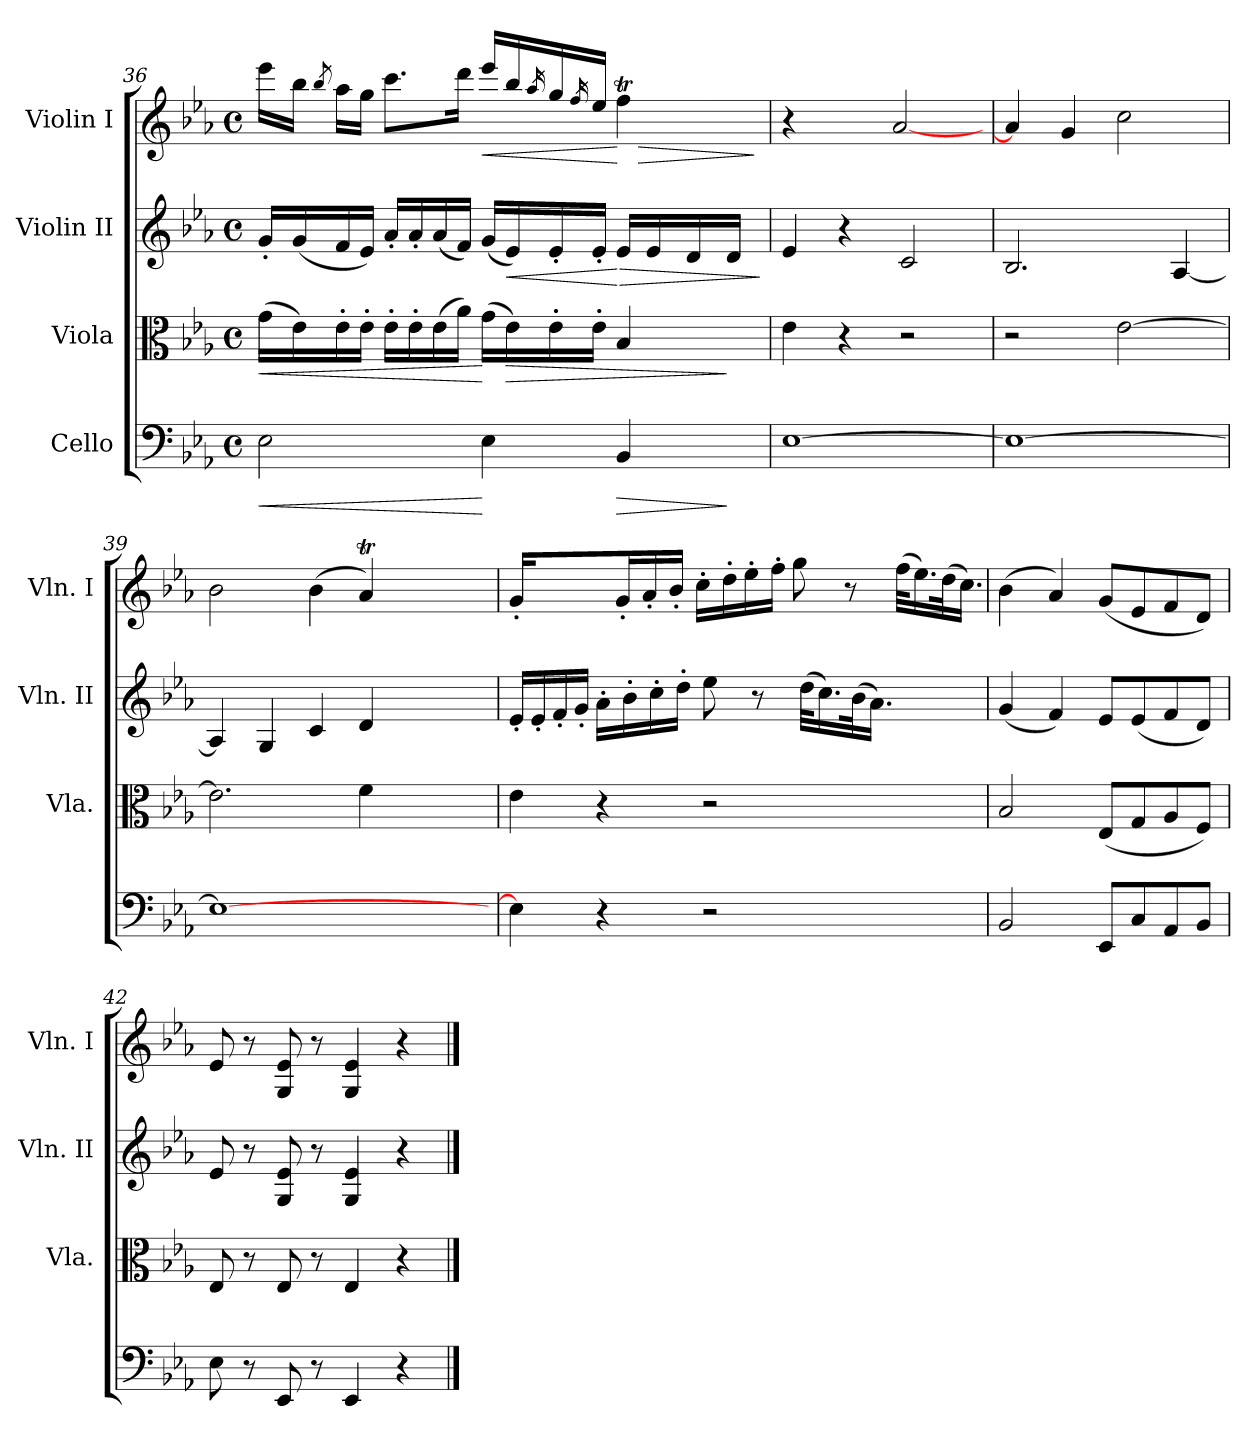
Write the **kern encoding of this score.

**kern	**dynam	**kern	**dynam	**kern	**dynam	**kern	**dynam
*part4	*part4	*part3	*part3	*part2	*part2	*part1	*part1
*staff4	*staff4	*staff3	*staff3	*staff2	*staff2	*staff1	*staff1
*I"Cello	*	*I"Viola	*	*I"Violin II	*	*I"Violin I	*
*	*	*I'Vla.	*	*I'Vln. II	*	*I'Vln. I	*
!!LO:LB:g=z
*clefF4	*	*clefC3	*	*clefG2	*	*clefG2	*
*k[b-e-a-]	*	*k[b-e-a-]	*	*k[b-e-a-]	*	*k[b-e-a-]	*
*E-:	*	*E-:	*	*E-:	*	*E-:	*
*M4/4	*	*M4/4	*	*M4/4	*	*M4/4	*
*met(c)	*	*met(c)	*	*met(c)	*	*met(c)	*
=36	=36	=36	=36	=36	=36	=36	=36
!	!LO:HP:b	!	!LO:HP:b	!	!	!	!
*^	*	*^	*	*	*	*^	*
2E-\	16E-\LLyy	<	(16g\LL	2.ryy	<	16g'</LL	.	16eee-\LL	2.ryy	.
.	16E-\yy	.	16e-\)	.	.	(<16g/	.	16bb-\JJ	.	.
.	.	.	.	.	.	.	.	8qbb-/	.	.
.	16E-\yy	.	16e-'>\	.	.	16f/	.	16aa-\LL	.	.
.	16E-\yy	.	16e-'>'>\JJ	.	.	16e-/JJ)	.	16gg\JJ	.	.
.	16E-\yy	.	16e-'>'>\LL	.	.	16a-'</LL	.	8.ccc\L	.	.
.	16E-\yy	.	16e-'>\	.	.	16a-'</	.	.	.	.
.	16E-\yy	.	(16e-\	.	.	(<16a-/	.	.	.	.
.	16E-\yy	.	16a-\JJ)	.	.	16f/JJ)	.	16ddd\Jk	.	.
!	!	!	!	!	!	!	!	!	!	!LO:HP:b
4E-\	16E-\yy	[	(16g\LL	.	[	(16g/LL	.	16eee-\LL	.	<
!	!	!	!	!	!LO:HP:b	!	!LO:HP:b	!	!	!
.	16E-\yy	.	16e-\)	.	>	16e-/)	<	16bb-\	.	.
.	.	.	.	.	.	.	.	16qaa-/	.	.
.	16E-\yy	.	16e-'>\	.	.	16e-'</	.	16gg/	.	.
.	.	.	.	.	.	.	.	16qff/	.	.
.	16E-\yy	.	16e-'>\JJ	.	.	16e-'</JJ	.	16ee-/JJ	.	.
!	!	!LO:HP:b	!	!	!	!	!LO:HP:n=1:b	!	!	!
4BB-/	16BB-/yy	>	4B-/	16B-/LLyy	.	16e-/LL	[ >	4ffT\	96%5ff\yy	[
!	!	!	!	!	!	!	!	!	!	!LO:HP:b
.	.	.	.	.	.	.	.	.	32gg\LLLyy	>
.	16BB-/yy	.	.	16B-/yy	.	16e-/	.	.	.	.
.	.	.	.	.	.	.	.	.	32ff\yy	.
.	.	.	.	.	.	.	.	.	32gg\yy	.
.	16BB-/yy	.	.	16B-/yy	.	16d/	.	.	.	.
.	.	.	.	.	.	.	.	.	32ff\yy	.
.	.	.	.	.	.	.	.	.	32gg\yy	.
.	16BB-/JJyy	]	.	16B-/JJyy	]	16d/JJ	.	.	.	.
.	.	.	.	.	.	.	.	.	32ff\JJJyy	.
.	.	.	.	.	.	.	.	.	96ryy	]
96ryy	96ryy	.	96ryy	96ryy	.	96ryy	]	96ryy	96ryy	.
*v	*v	*	*	*	*	*	*	*v	*v	*
*	*	*v	*v	*	*	*	*	*
=37	=37	=37	=37	=37	=37	=37	=37
[1E-	.	4e-\	.	4e-/	.	4r	.
.	.	4r	.	4r	.	96%23ryy	.
.	.	.	.	.	.	[2a-/	.
.	.	2r	.	2c/	.	.	.
.	.	.	.	.	.	96ryy	.
=38	=38	=38	=38	=38	=38	=38	=38
1E-_	.	2r	.	2.B-/	.	4a-/]	.
.	.	.	.	.	.	4g/	.
.	.	[2e-\	.	.	.	2cc\	.
.	.	.	.	[4A-/	.	.	.
=39	=39	=39	=39	=39	=39	=39	=39
*	*	*	*	*	*	*^	*
1E-_	.	2.e-\]	.	4A-/]	.	2b-\	2.ryy	.
.	.	.	.	4G/	.	.	.	.
.	.	.	.	4c/	.	(>4b-\	.	.
.	.	4f\	.	4d/	.	4a-T/)	96%5a-/yy	.
.	.	.	.	.	.	.	32b-\LLLyy	.
.	.	.	.	.	.	.	32a-/yy	.
.	.	.	.	.	.	.	32b-\yy	.
.	.	.	.	.	.	.	32a-/yy	.
.	.	.	.	.	.	.	32b-\yy	.
.	.	.	.	.	.	.	32a-/JJJyy	.
.	.	.	.	.	.	.	96ryy	.
96ryy	.	96ryy	.	96ryy	.	96ryy	96ryy	.
*	*	*	*	*	*	*v	*v	*
=40	=40	=40	=40	=40	=40	=40	=40
4E-\]	.	4e-\	.	16e-'</LL	.	16g'</LL	.
.	.	.	.	16e-'</	.	96%23ryy	.
.	.	.	.	16f'</	.	.	.
.	.	.	.	16g'</JJ	.	.	.
4r	.	4r	.	16a-'>\LL	.	.	.
.	.	.	.	.	.	16g'</	.
.	.	.	.	16b-'>\	.	.	.
.	.	.	.	.	.	16a-'</	.
.	.	.	.	16cc'>\	.	.	.
.	.	.	.	.	.	16b-'</JJ	.
.	.	.	.	16dd'>\JJ	.	.	.
.	.	.	.	.	.	16cc'>\LL	.
2r	.	2r	.	8ee-\	.	.	.
.	.	.	.	.	.	16dd'>\	.
.	.	.	.	.	.	16ee-'>\	.
.	.	.	.	8r	.	.	.
.	.	.	.	.	.	16ff'>\JJ	.
.	.	.	.	.	.	8gg\	.
.	.	.	.	(32dd\KLL	.	.	.
.	.	.	.	16.cc\)	.	.	.
.	.	.	.	.	.	8r	.
.	.	.	.	(>32b-\k	.	.	.
.	.	.	.	16.a-\JJ)	.	.	.
.	.	.	.	.	.	(32ff\KLL	.
96%23ryy	.	96%23ryy	.	96%23ryy	.	.	.
.	.	.	.	.	.	16.ee-\)	.
.	.	.	.	.	.	(>32dd\k	.
.	.	.	.	.	.	16.cc\JJ)	.
!!LO:LB:g=z
=41	=41	=41	=41	=41	=41	=41	=41
2BB-/	.	2B-/	.	(<4g/	.	(>4b-\	.
.	.	.	.	4f/)	.	4a-/)	.
8EE-/L	.	(8E-/L	.	8e-/L	.	(<8g/L	.
8C/	.	8G/	.	(<8e-/	.	8e-/	.
8AA-/	.	8A-/	.	8f/	.	8f/	.
8BB-/J	.	8F/J)	.	8d/J)	.	8d/J)	.
=42	=42	=42	=42	=42	=42	=42	=42
8E-\	.	8E-/	.	8e-/	.	8e-/	.
8r	.	8r	.	8r	.	8r	.
8EE-/	.	8E-/	.	8G/ 8e-/	.	8G/ 8e-/	.
8r	.	8r	.	8r	.	8r	.
4EE-/	.	4E-/	.	4G/ 4e-/	.	4G/ 4e-/	.
4r	.	4r	.	4r	.	4r	.
==	==	==	==	==	==	==	==
*-	*-	*-	*-	*-	*-	*-	*-
